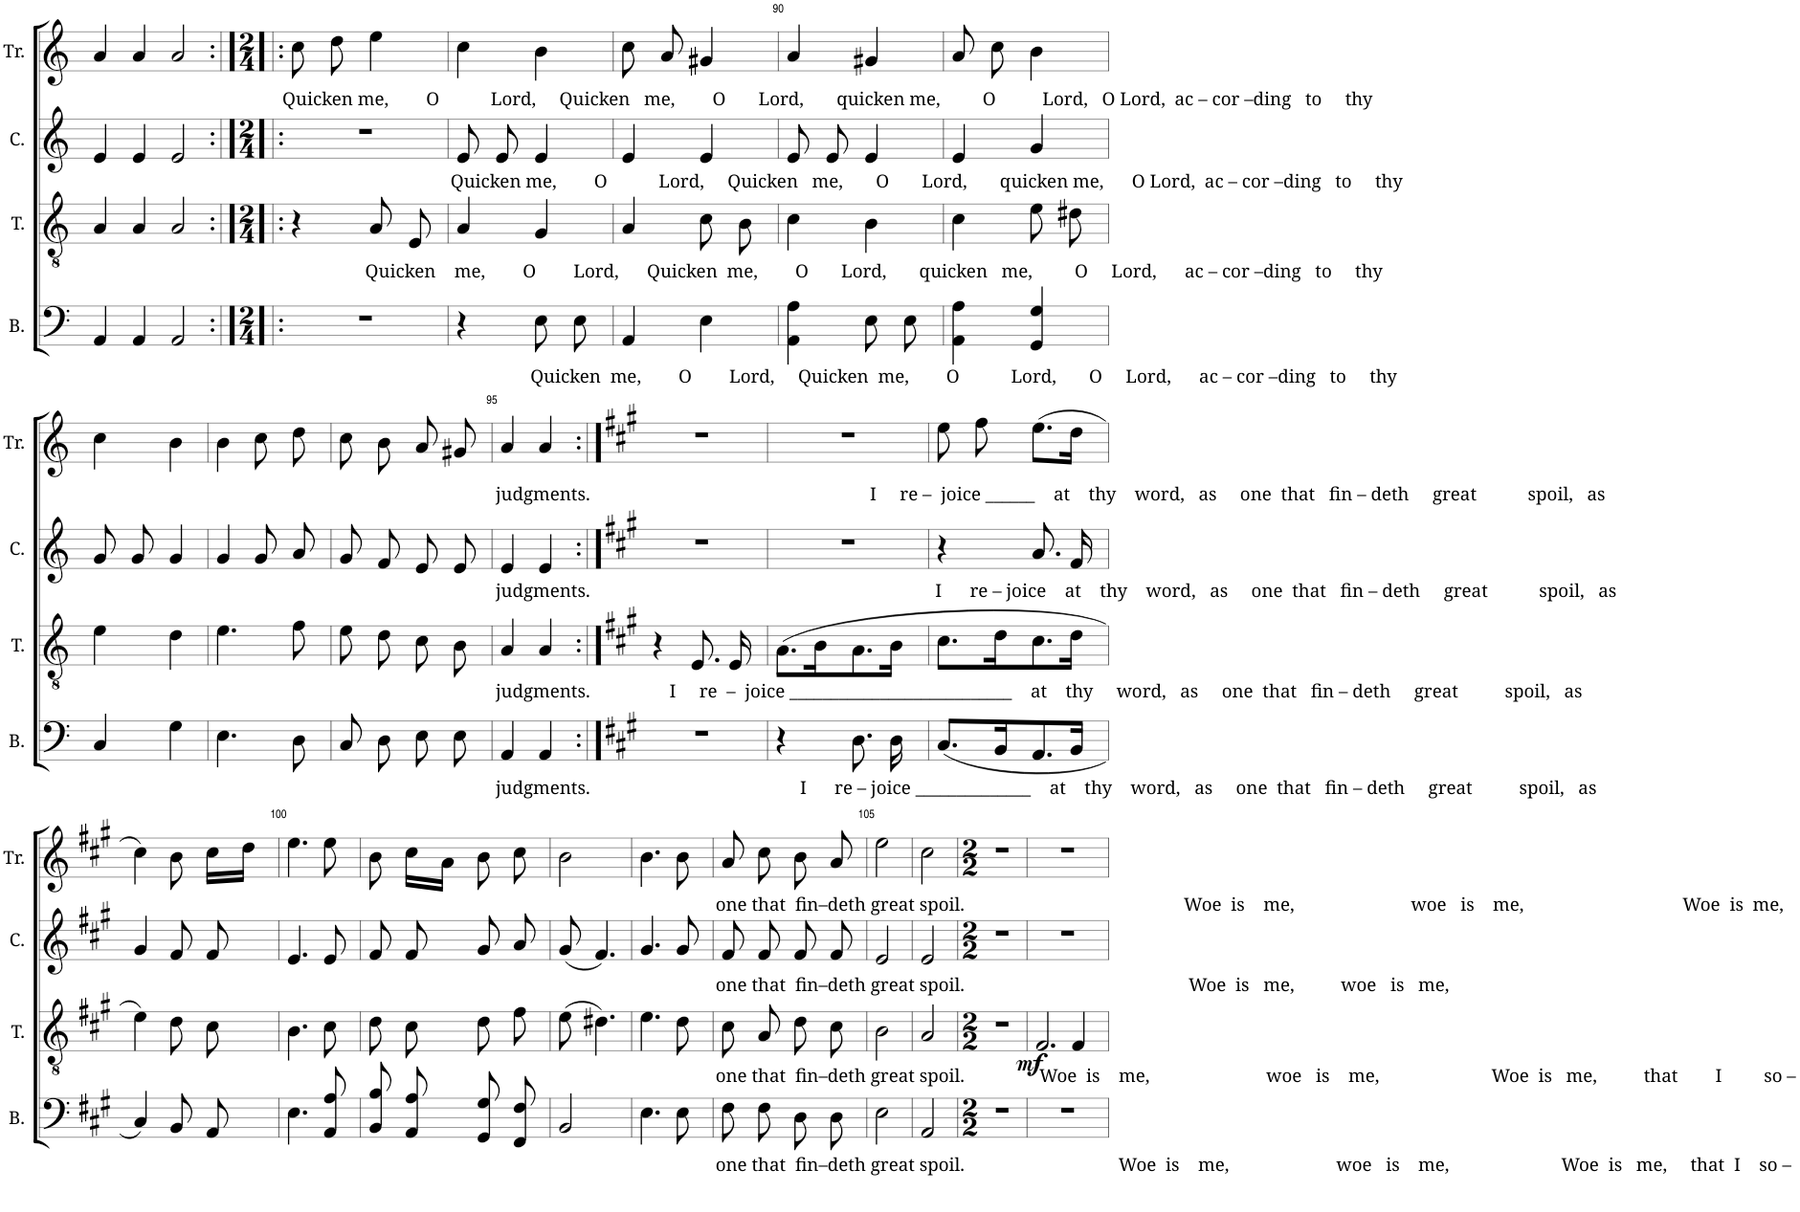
**kern	**kern	**dynam	**kern	**kern
*part4	*part3	*part3	*part2	*part1
*staff4	*staff3	*staff3	*staff2	*staff1
*I"B.	*I"T.	*	*I"C.	*I"Tr.
*I'B.	*I'T.	*	*I'C.	*I'Tr.
!!LO:PB:g=z
*clefF4	*clefGv2	*	*clefG2	*clefG2
*k[]	*k[]	*	*k[]	*k[]
*M2/2	*M2/2	*	*M2/2	*M2/2
=86	=86	=86	=86	=86
4AA/	4A/	.	4e/	4a/
4AA/	4A/	.	4e/	4a/
2AA/	2A/	.	2e/	2a/
=87:|!|:	=87:|!|:	=87:|!|:	=87:|!|:	=87:|!|:
*M2/4	*M2/4	*	*M2/4	*M2/4
!	!	!	!	!LO:TX:b:t=Quicken me,        O           Lord,     Quicken   me,        O       Lord,       quicken me,         O          Lord,   O Lord,  ac – cor –ding   to     thy
2r	4r	.	2r	8cc\
.	.	.	.	8dd\
!	!LO:TX:b:t=Quicken    me,        O        Lord,      Quicken  me,        O       Lord,       quicken   me,         O     Lord,      ac – cor –ding   to     thy	!	!	!
.	8A/	.	.	4ee\
.	8E/	.	.	.
=88	=88	=88	=88	=88
!	!	!	!LO:TX:b:t=Quicken me,        O           Lord,     Quicken   me,       O       Lord,       quicken me,      O Lord,  ac – cor –ding   to     thy	!
4r	4A/	.	8e/L	4cc\
.	.	.	8e/J	.
!LO:TX:b:t=Quicken  me,        O        Lord,     Quicken  me,        O           Lord,       O     Lord,      ac – cor –ding   to     thy	!	!	!	!
8E\	4G/	.	4e/	4b\
8E\	.	.	.	.
=89	=89	=89	=89	=89
4AA/	4A/	.	4e/	8cc\
.	.	.	.	8a/
4E\	8c\	.	4e/	4g#X/
.	8B\	.	.	.
=90	=90	=90	=90	=90
4AA\ 4A\	4c\	.	8e/L	4a/
.	.	.	8e/J	.
8E\	4B\	.	4e/	4g#X/
8E\	.	.	.	.
=91	=91	=91	=91	=91
4AA\ 4A\	4c\	.	4e/	8a/
.	.	.	.	8cc\
4GG/ 4G/	8e\	.	4g/	4b\
.	8d#X\	.	.	.
!!LO:LB:g=z
=92	=92	=92	=92	=92
4C/	4e\	.	8g/L	4cc\
.	.	.	8g/J	.
4G\	4d\	.	4g/	4b\
=93	=93	=93	=93	=93
4.E\	4.e\	.	4g/	4b\
.	.	.	8g/L	8cc\
8D\	8f\	.	8a/J	8dd\
=94	=94	=94	=94	=94
8C/	8e\	.	8g/L	8cc\
8D\	8d\	.	8f/J	8b\
8E\	8c\	.	8e/L	8a/
8E\	8B\	.	8e/J	8g#X/
=95	=95	=95	=95	=95
!	!	!	!	!LO:TX:b:t=judgments.                                                            I     re –  joice ______    at    thy    word,   as     one  that   fin – deth     great           spoil,   as
!	!	!	!LO:TX:b:t=judgments.                                                                          I      re – joice    at    thy    word,   as     one  that   fin – deth     great           spoil,   as	!
!	!LO:TX:b:t=judgments.                 I     re  –  joice ___________________________    at    thy     word,   as     one  that   fin – deth     great          spoil,   as	!	!	!
!LO:TX:b:t=judgments.                                             I      re – joice ______________    at    thy    word,   as     one  that   fin – deth     great          spoil,   as	!	!	!	!
4AA/	4A/	.	4e/	4a/
4AA/	4A/	.	4e/	4a/
=96:|!	=96:|!	=96:|!	=96:|!	=96:|!
*k[f#c#g#]	*k[f#c#g#]	*	*k[f#c#g#]	*k[f#c#g#]
2r	4r	.	2r	2r
.	8.E/	.	.	.
.	16E/	.	.	.
=97	=97	=97	=97	=97
4r	(8.A\L	.	2r	2r
.	16B\K	.	.	.
8.D\	8.A\	.	.	.
16D\	16B\Jk	.	.	.
=98	=98	=98	=98	=98
(8.C#/L	8.c#\L	.	4r	8ee\
.	.	.	.	8ff#\
16BB/K	16d\K	.	.	.
8.AA/	8.c#\	.	8.a/L	(8.ee\L
16BB/Jk	16d\Jk	.	16f#/Jk	16dd\Jk
!!LO:LB:g=z
=99	=99	=99	=99	=99
4C#/)	4e\)	.	4g#/	4cc#\)
8BB/	8d\	.	8f#/L	8b\
8AA/	8c#\	.	8f#/J	16cc#\LL
.	.	.	.	16dd\JJ
=100	=100	=100	=100	=100
4.E\	4.B\	.	4.e/	4.ee\
8AA/ 8A/	8c#\	.	8e/	8ee\
=101	=101	=101	=101	=101
8BB/ 8B/	8d\	.	8f#/L	8b\
8AA/ 8A/	8c#\	.	8f#/J	16cc#\LL
.	.	.	.	16a\JJ
8GG#/ 8G#/	8d\	.	8g#/L	8b\
8FF#/ 8F#/	8f#\	.	8a/J	8cc#\
=102	=102	=102	=102	=102
2BB/	(8e\	.	(8g#/	2b\
.	4.d#X\)	.	4.f#/)	.
=103	=103	=103	=103	=103
4.E\	4.e\	.	4.g#/	4.b\
8E\	8d\	.	8g#/	8b\
=104	=104	=104	=104	=104
!	!	!	!	!LO:TX:b:t=one that  fin–deth great spoil.                                               Woe  is    me,                         woe   is    me,                                  Woe  is  me,
!	!	!	!LO:TX:b:t=one that  fin–deth great spoil.                                                Woe  is   me,          woe   is   me,	!
!	!LO:TX:b:t=one that  fin–deth great spoil.                Woe  is    me,                         woe   is    me,                        Woe  is   me,          that        I         so –	!	!	!
!LO:TX:b:t=one that  fin–deth great spoil.                                 Woe  is    me,                       woe   is    me,                        Woe  is   me,     that  I    so –	!	!	!	!
8F#\	8c#\	.	8f#/L	8a/
8F#\	8A/	.	8f#/J	8cc#\
8D\	8d\	.	8f#/L	8b\
8D\	8c#\	.	8f#/J	8a/
=105	=105	=105	=105	=105
2E\	2B\	.	2e/	2ee\
=106	=106	=106	=106	=106
2AA/	2A/	.	2e/	2cc#\
=107	=107	=107	=107	=107
*M2/2	*M2/2	*	*M2/2	*M2/2
1r	1r	.	1r	1r
=108	=108	=108	=108	=108
!	!	!LO:DY:b	!	!
1r	2.F#/	mf	1r	1r
.	4F#/	.	.	.
=	=	=	=	=
*-	*-	*-	*-	*-
